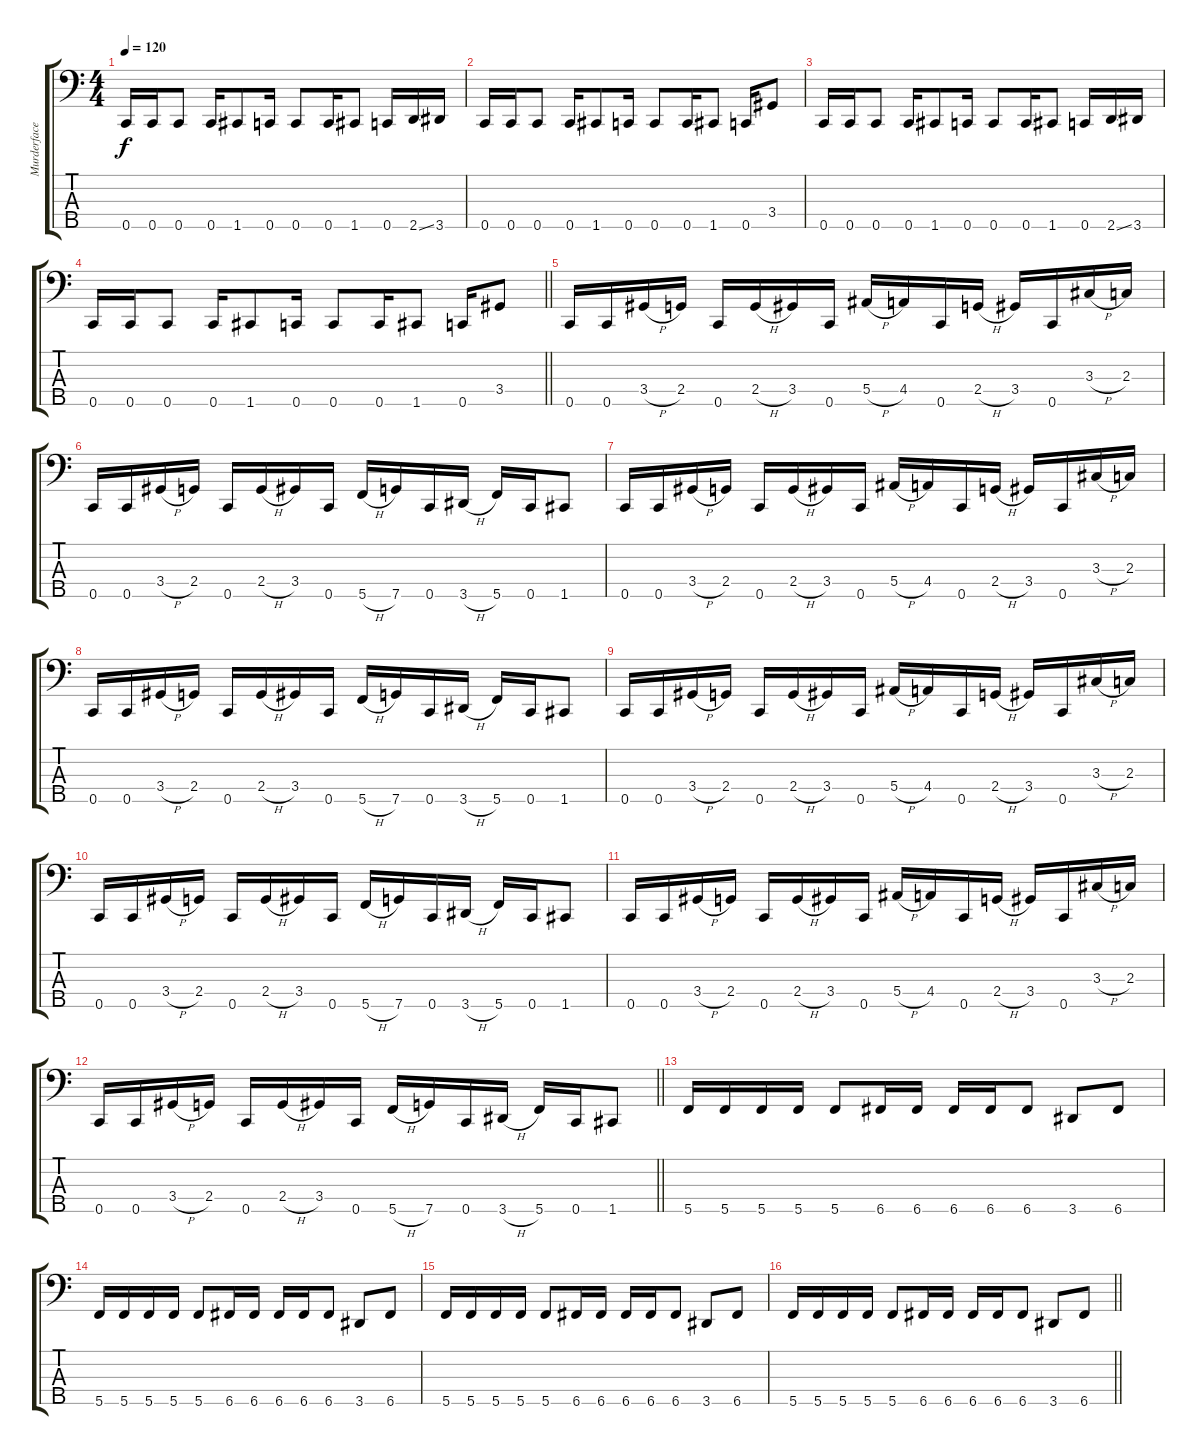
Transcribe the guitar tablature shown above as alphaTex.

\track ("Murderface" "Murderface") {instrument electricbassfinger}
\staff {score tabs}
\tuning (G2 Eb2 Bb1 F1 C1) {hide}
\ts (4 4)
\tempo 120
\clef f4
\ks c
0.5.16{dy f} 0.5.16 0.5.8 0.5.16 1.5.8 0.5.16 0.5.8 0.5.16 1.5.8 0.5.16 2.5{ss}.16 3.5.16 |
0.5.16 0.5.16 0.5.8 0.5.16 1.5.8 0.5.16 0.5.8 0.5.16 1.5.8 0.5.16 3.4.8 |
0.5.16 0.5.16 0.5.8 0.5.16 1.5.8 0.5.16 0.5.8 0.5.16 1.5.8 0.5.16 2.5{ss}.16 3.5.16 |
\barLineRight lightlight
0.5.16 0.5.16 0.5.8 0.5.16 1.5.8 0.5.16 0.5.8 0.5.16 1.5.8 0.5.16 3.4.8 |
0.5.16 0.5.16 3.4{h}.16 2.4.16 0.5.16 2.4{h}.16 3.4.16 0.5.16 5.4{h}.16 4.4.16 0.5.16 2.4{h}.16 3.4.16 0.5.16 3.3{h}.16 2.3.16 |
0.5.16 0.5.16 3.4{h}.16 2.4.16 0.5.16 2.4{h}.16 3.4.16 0.5.16 5.5{h}.16 7.5.16 0.5.16 3.5{h}.16 5.5.16 0.5.16 1.5.8 |
0.5.16 0.5.16 3.4{h}.16 2.4.16 0.5.16 2.4{h}.16 3.4.16 0.5.16 5.4{h}.16 4.4.16 0.5.16 2.4{h}.16 3.4.16 0.5.16 3.3{h}.16 2.3.16 |
0.5.16 0.5.16 3.4{h}.16 2.4.16 0.5.16 2.4{h}.16 3.4.16 0.5.16 5.5{h}.16 7.5.16 0.5.16 3.5{h}.16 5.5.16 0.5.16 1.5.8 |
0.5.16 0.5.16 3.4{h}.16 2.4.16 0.5.16 2.4{h}.16 3.4.16 0.5.16 5.4{h}.16 4.4.16 0.5.16 2.4{h}.16 3.4.16 0.5.16 3.3{h}.16 2.3.16 |
0.5.16 0.5.16 3.4{h}.16 2.4.16 0.5.16 2.4{h}.16 3.4.16 0.5.16 5.5{h}.16 7.5.16 0.5.16 3.5{h}.16 5.5.16 0.5.16 1.5.8 |
0.5.16 0.5.16 3.4{h}.16 2.4.16 0.5.16 2.4{h}.16 3.4.16 0.5.16 5.4{h}.16 4.4.16 0.5.16 2.4{h}.16 3.4.16 0.5.16 3.3{h}.16 2.3.16 |
\barLineRight lightlight
0.5.16 0.5.16 3.4{h}.16 2.4.16 0.5.16 2.4{h}.16 3.4.16 0.5.16 5.5{h}.16 7.5.16 0.5.16 3.5{h}.16 5.5.16 0.5.16 1.5.8 |
5.5.16 5.5.16 5.5.16 5.5.16 5.5.8 6.5.16 6.5.16 6.5.16 6.5.16 6.5.8 3.5.8 6.5.8 |
5.5.16 5.5.16 5.5.16 5.5.16 5.5.8 6.5.16 6.5.16 6.5.16 6.5.16 6.5.8 3.5.8 6.5.8 |
5.5.16 5.5.16 5.5.16 5.5.16 5.5.8 6.5.16 6.5.16 6.5.16 6.5.16 6.5.8 3.5.8 6.5.8 |
\barLineRight lightlight
5.5.16 5.5.16 5.5.16 5.5.16 5.5.8 6.5.16 6.5.16 6.5.16 6.5.16 6.5.8 3.5.8 6.5.8
